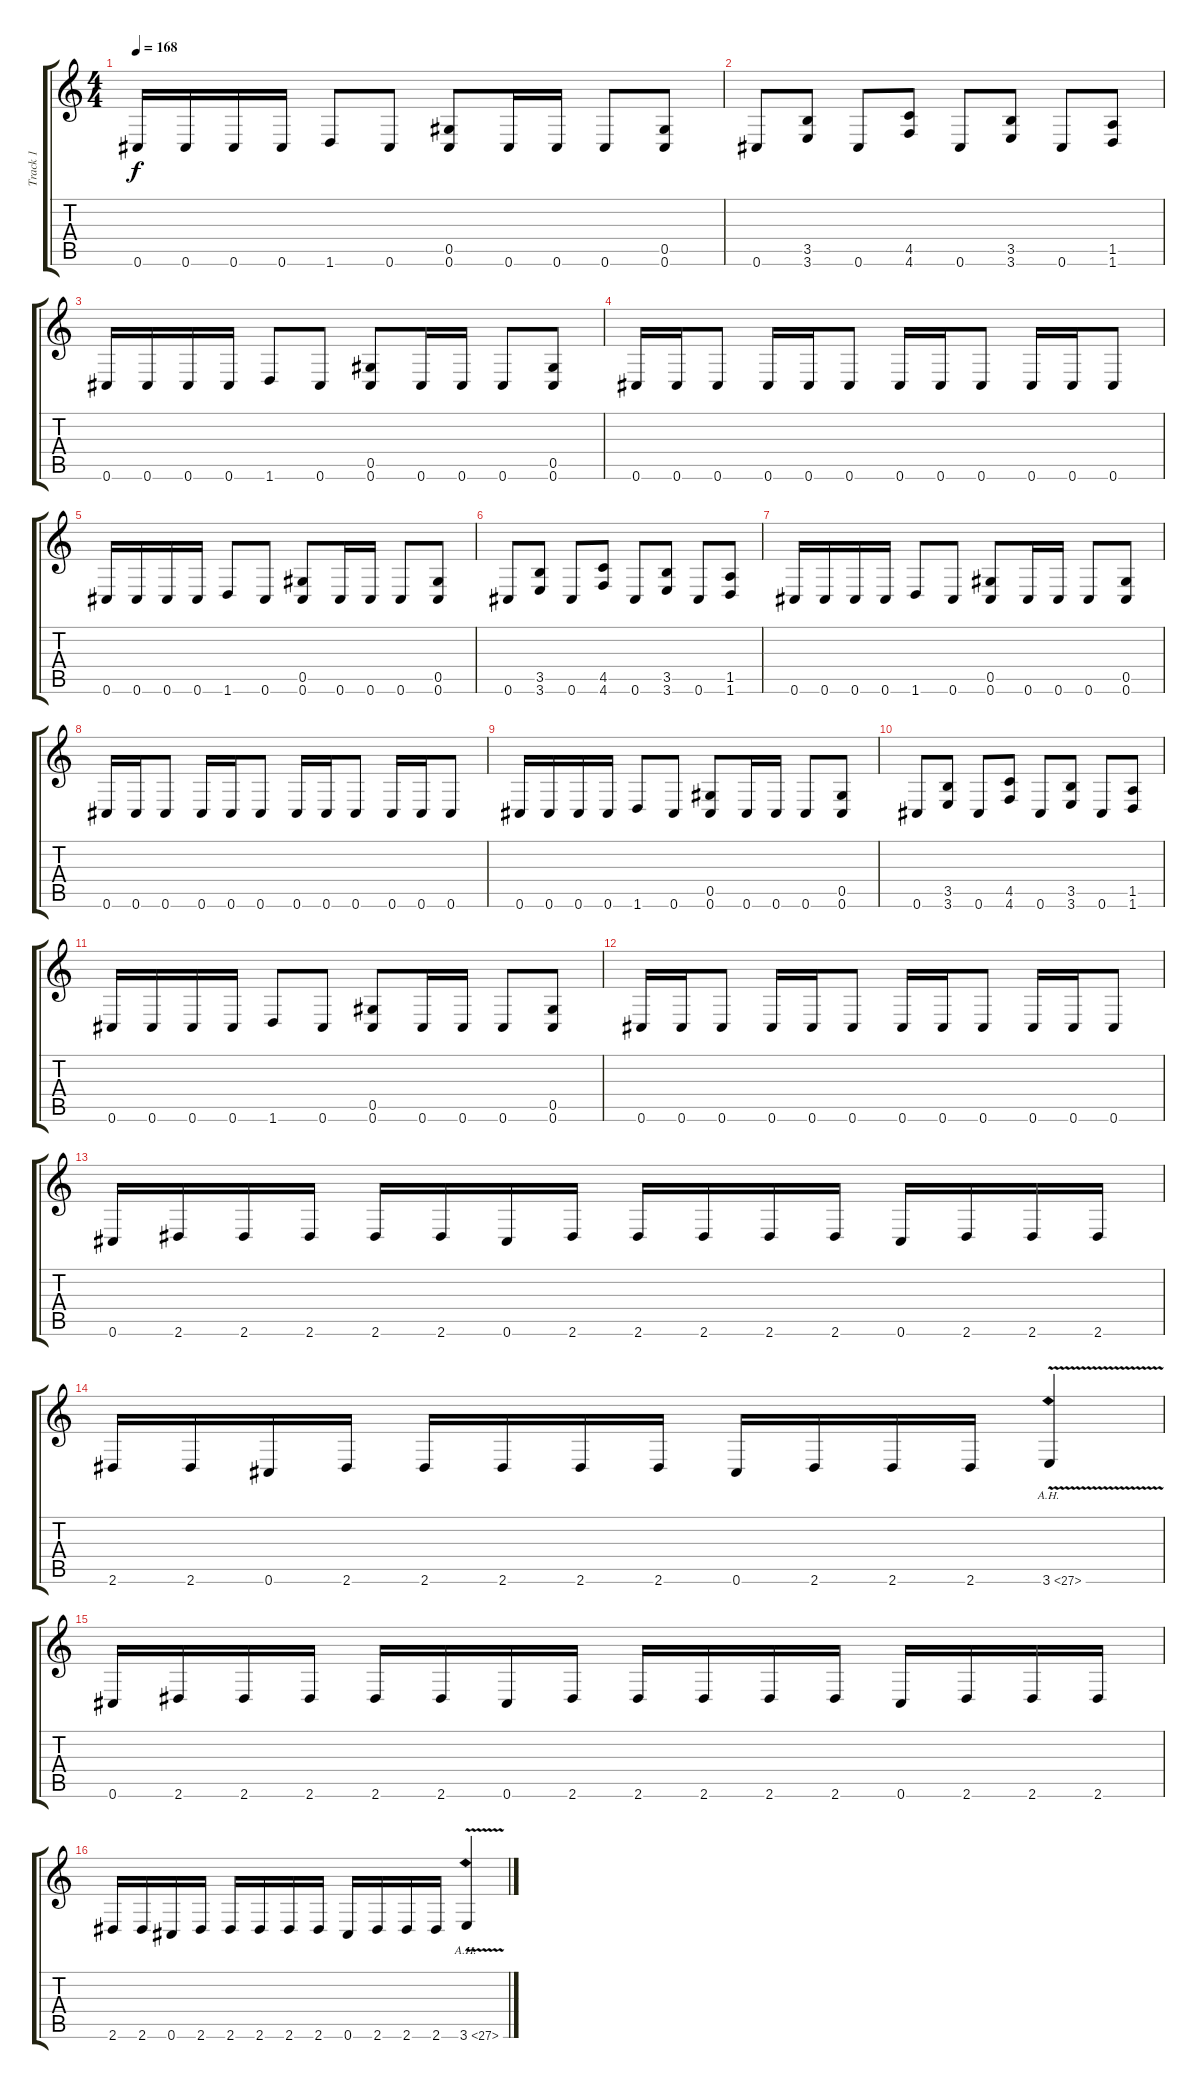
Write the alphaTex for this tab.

\track ("Track 1" "Track 1") {instrument distortionguitar}
\staff {score tabs}
\tuning (Eb4 Bb3 Gb3 Db3 Ab2 Db2) {hide}
\ts (4 4)
\tempo 168
\clef g2
\ks c
0.6.16{dy f} 0.6.16 0.6.16 0.6.16 1.6.8 0.6.8 (0.5 0.6).8 0.6.16 0.6.16 0.6.8 (0.5 0.6).8 |
0.6.8 (3.5 3.6).8 0.6.8 (4.5 4.6).8 0.6.8 (3.5 3.6).8 0.6.8 (1.5 1.6).8 |
0.6.16 0.6.16 0.6.16 0.6.16 1.6.8 0.6.8 (0.5 0.6).8 0.6.16 0.6.16 0.6.8 (0.5 0.6).8 |
0.6.16 0.6.16 0.6.8 0.6.16 0.6.16 0.6.8 0.6.16 0.6.16 0.6.8 0.6.16 0.6.16 0.6.8 |
0.6.16 0.6.16 0.6.16 0.6.16 1.6.8 0.6.8 (0.5 0.6).8 0.6.16 0.6.16 0.6.8 (0.5 0.6).8 |
0.6.8 (3.5 3.6).8 0.6.8 (4.5 4.6).8 0.6.8 (3.5 3.6).8 0.6.8 (1.5 1.6).8 |
0.6.16 0.6.16 0.6.16 0.6.16 1.6.8 0.6.8 (0.5 0.6).8 0.6.16 0.6.16 0.6.8 (0.5 0.6).8 |
0.6.16 0.6.16 0.6.8 0.6.16 0.6.16 0.6.8 0.6.16 0.6.16 0.6.8 0.6.16 0.6.16 0.6.8 |
0.6.16 0.6.16 0.6.16 0.6.16 1.6.8 0.6.8 (0.5 0.6).8 0.6.16 0.6.16 0.6.8 (0.5 0.6).8 |
0.6.8 (3.5 3.6).8 0.6.8 (4.5 4.6).8 0.6.8 (3.5 3.6).8 0.6.8 (1.5 1.6).8 |
0.6.16 0.6.16 0.6.16 0.6.16 1.6.8 0.6.8 (0.5 0.6).8 0.6.16 0.6.16 0.6.8 (0.5 0.6).8 |
0.6.16 0.6.16 0.6.8 0.6.16 0.6.16 0.6.8 0.6.16 0.6.16 0.6.8 0.6.16 0.6.16 0.6.8 |
0.6.16 2.6.16 2.6.16 2.6.16 2.6.16 2.6.16 0.6.16 2.6.16 2.6.16 2.6.16 2.6.16 2.6.16 0.6.16 2.6.16 2.6.16 2.6.16 |
2.6.16 2.6.16 0.6.16 2.6.16 2.6.16 2.6.16 2.6.16 2.6.16 0.6.16 2.6.16 2.6.16 2.6.16 3.6{ah 24 v}.4 |
0.6.16 2.6.16 2.6.16 2.6.16 2.6.16 2.6.16 0.6.16 2.6.16 2.6.16 2.6.16 2.6.16 2.6.16 0.6.16 2.6.16 2.6.16 2.6.16 |
2.6.16 2.6.16 0.6.16 2.6.16 2.6.16 2.6.16 2.6.16 2.6.16 0.6.16 2.6.16 2.6.16 2.6.16 3.6{ah 24 v}.4
